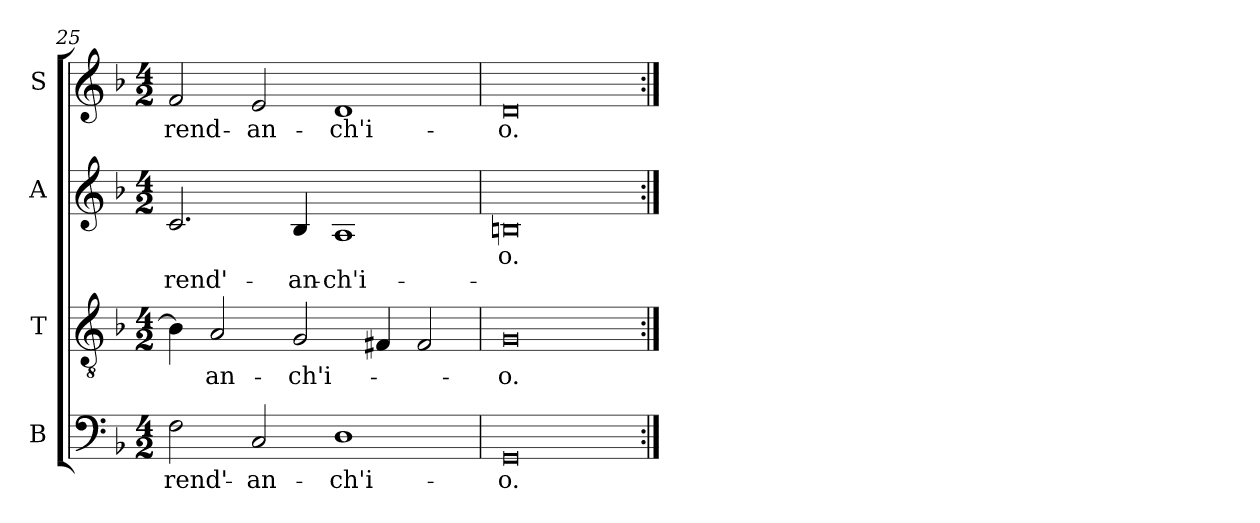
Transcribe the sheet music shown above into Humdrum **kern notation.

**kern	**text	**kern	**text	**kern	**text	**text	**kern	**text
*part4	*part4	*part3	*part3	*part2	*part2	*part2	*part1	*part1
*staff4	*staff4	*staff3	*staff3	*staff2	*staff2	*staff2	*staff1	*staff1
*I"B	*	*I"T	*	*I"A	*	*	*I"S	*
*clefF4	*	*clefGv2	*	*clefG2	*	*	*clefG2	*
*k[b-]	*	*k[b-]	*	*k[b-]	*	*	*k[b-]	*
*F:	*	*F:	*	*F:	*	*	*F:	*
*M4/2	*	*M4/2	*	*M4/2	*	*	*M4/2	*
=25	=25	=25	=25	=25	=25	=25	=25	=25
!	!LO:LY:b:cj	!	!	!	!	!LO:LY:b:cj	!	!LO:LY:b:cj
2F\	-rend'-	4B-\]	.	2.c/	.	-rend'-	2f/	-rend-
!	!	!	!LO:LY:b:cj	!	!	!	!	!
.	.	2A/	-an-	.	.	.	.	.
!	!LO:LY:b:cj	!	!	!	!	!	!	!LO:LY:b:cj
2C/	-an-	.	.	.	.	.	2e/	-an-
!	!	!	!LO:LY:b:cj	!	!	!LO:LY:b:cj	!	!
.	.	2G/	-ch'i-	4B-/	.	-an-	.	.
!	!LO:LY:b:cj	!	!	!	!	!LO:LY:b:cj	!	!LO:LY:b:cj
1D	-ch'i-	.	.	1A	.	-ch'i-	1d	-ch'i-
.	.	4F#X/	.	.	.	.	.	.
.	.	2F#/	.	.	.	.	.	.
=26	=26	=26	=26	=26	=26	=26	=26	=26
!	!LO:LY:b:cj	!	!LO:LY:b:cj	!	!LO:LY:b:cj	!	!	!LO:LY:b:cj
0GG	-o.	0G	-o.	0Bn	-o.	.	0d	-o.
=:|!	=:|!	=:|!	=:|!	=:|!	=:|!	=:|!	=:|!	=:|!
*-	*-	*-	*-	*-	*-	*-	*-	*-
